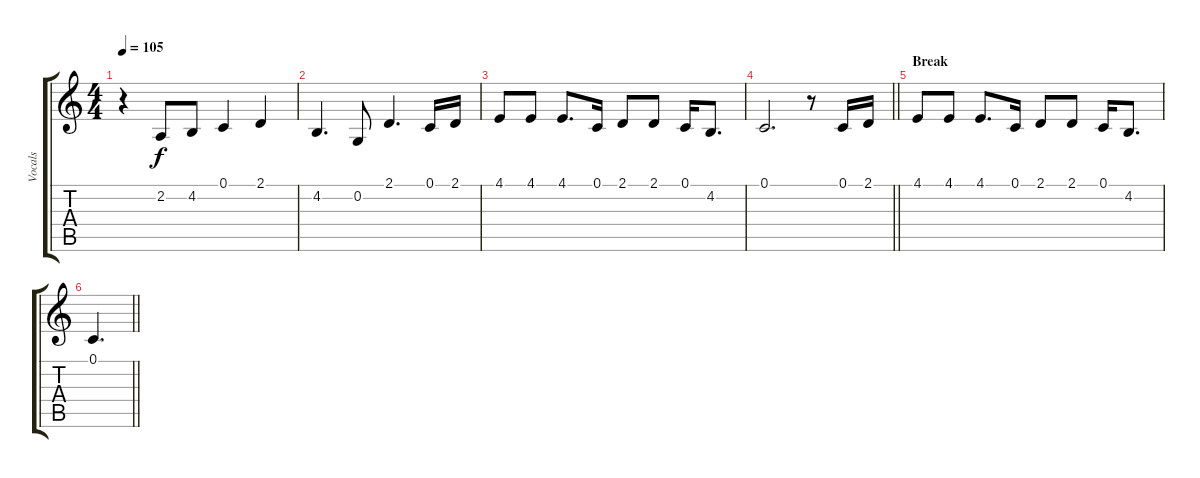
\track ("Vocals" "Vocals") {instrument lead6voice}
\staff {score tabs}
\tuning (C4 G3 Eb3 Bb2 F2 C2) {hide}
\ts (4 4)
\tempo 105
\clef g2
\ks c
r.4{dy f} 2.2.8 4.2.8 0.1.4 2.1.4 |
4.2.4{d} 0.2.8 2.1.4{d} 0.1.16 2.1.16 |
4.1.8 4.1.8 4.1.8{d} 0.1.16 2.1.8 2.1.8 0.1.16 4.2.8{d} |
\barLineRight lightlight
0.1.2{d} r.8 0.1.16 2.1.16 |
\section ("" "Break")
4.1.8 4.1.8 4.1.8{d} 0.1.16 2.1.8 2.1.8 0.1.16 4.2.8{d} |
\barLineRight lightlight
0.1.4{d}
